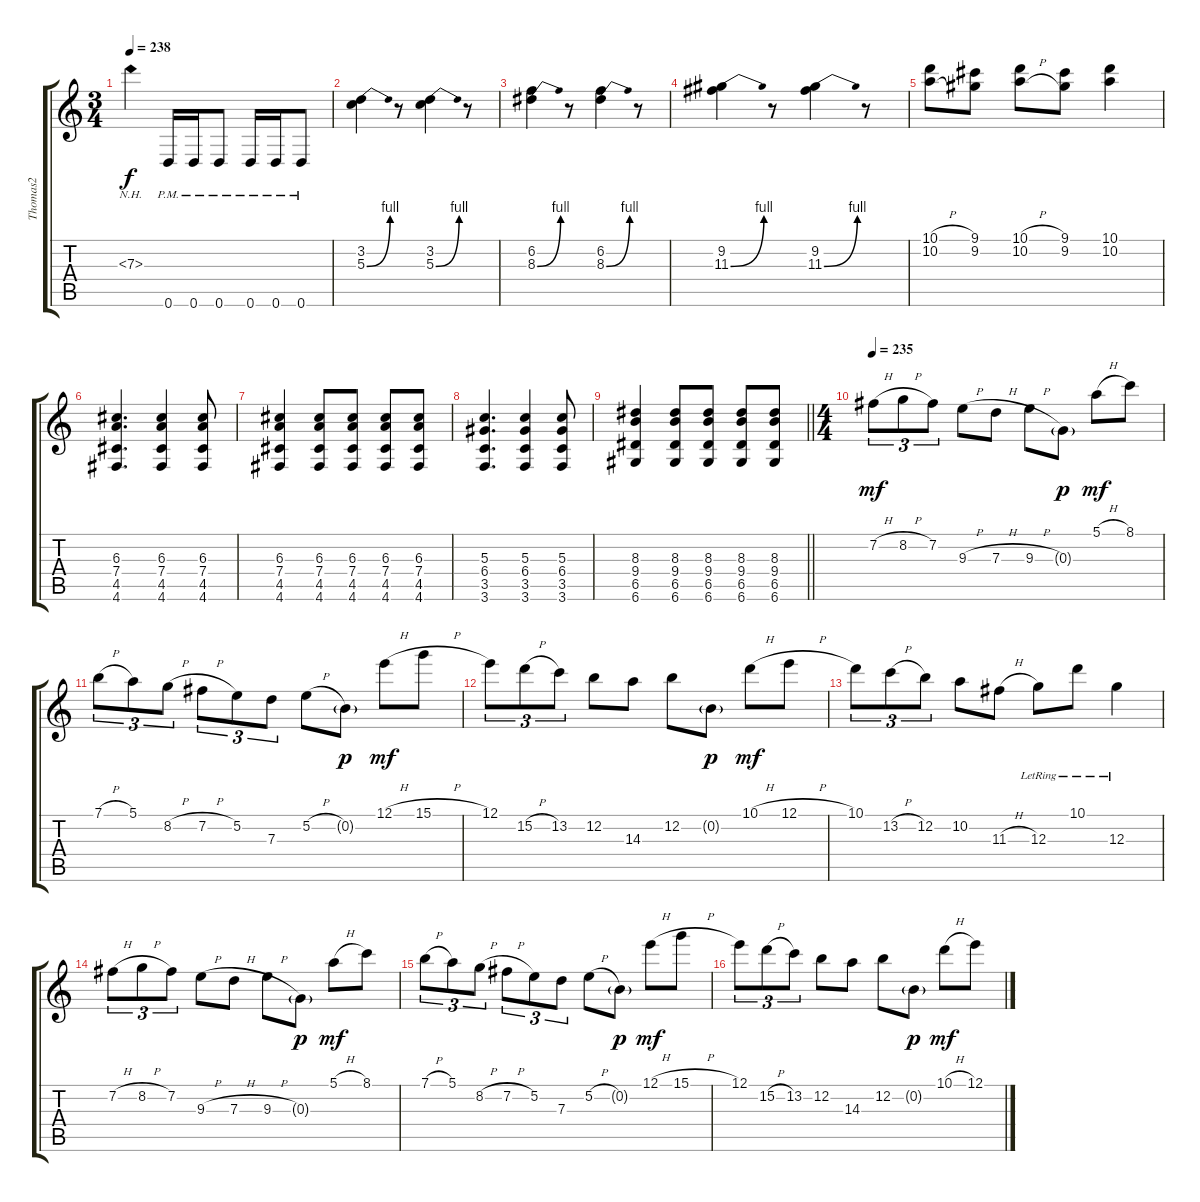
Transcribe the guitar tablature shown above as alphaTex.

\track ("Thomas2" "Thomas2") {instrument overdrivenguitar}
\staff {score tabs}
\tuning (E4 B3 G3 D3 A2 D2) {hide}
\ts (3 4)
\tempo 238
\clef g2
\ks c
7.3{nh}.4{dy f} 0.6{pm}.16 0.6{pm}.16 0.6{pm}.8 0.6{pm}.16 0.6{pm}.16 0.6{pm}.8 |
(3.2 5.3{be (bend 0 0 60 4)}).4 r.8 (3.2 5.3{be (bend 0 0 60 4)}).4 r.8 |
(6.2 8.3{be (bend 0 0 60 4)}).4 r.8 (6.2 8.3{be (bend 0 0 60 4)}).4 r.8 |
(9.2 11.3{be (bend 0 0 60 4)}).4 r.8 (9.2 11.3{be (bend 0 0 60 4)}).4 r.8 |
(10.1{h} 10.2{h}).8 (9.1 9.2).8 (10.1{h} 10.2{h}).8 (9.1 9.2).8 (10.1 10.2).4 |
(6.3 7.4 4.5 4.6).4{d} (6.3 7.4 4.5 4.6).4 (6.3 7.4 4.5 4.6).8 |
(6.3 7.4 4.5 4.6).4 (6.3 7.4 4.5 4.6).8 (6.3 7.4 4.5 4.6).8 (6.3 7.4 4.5 4.6).8 (6.3 7.4 4.5 4.6).8 |
(5.3 6.4 3.5 3.6).4{d} (5.3 6.4 3.5 3.6).4 (5.3 6.4 3.5 3.6).8 |
\barLineRight lightlight
(8.3 9.4 6.5 6.6).4 (8.3 9.4 6.5 6.6).8 (8.3 9.4 6.5 6.6).8 (8.3 9.4 6.5 6.6).8 (8.3 9.4 6.5 6.6).8 |
\ts (4 4)
\tempo 235
7.2{h}.8{tu (3 2) dy mf} 8.2{h}.8{tu (3 2)} 7.2.8{tu (3 2)} 9.3{h}.8 7.3{h}.8 9.3{h}.8 0.3{g}.8{dy p} 5.1{h}.8{dy mf} 8.1.8 |
7.1{h}.8{tu (3 2)} 5.1.8{tu (3 2)} 8.2{h}.8{tu (3 2)} 7.2{h}.8{tu (3 2)} 5.2.8{tu (3 2)} 7.3.8{tu (3 2)} 5.2{h}.8 0.2{g}.8{dy p} 12.1{h}.8{dy mf} 15.1{h}.8 |
12.1.8{tu (3 2)} 15.2{h}.8{tu (3 2)} 13.2.8{tu (3 2)} 12.2.8 14.3.8 12.2.8 0.2{g}.8{dy p} 10.1{h}.8{dy mf} 12.1{h}.8 |
10.1.8{tu (3 2)} 13.2{h}.8{tu (3 2)} 12.2.8{tu (3 2)} 10.2.8 11.3{h}.8 12.3{lr}.8 10.1{lr}.8 12.3{lr}.4 |
7.2{h}.8{tu (3 2)} 8.2{h}.8{tu (3 2)} 7.2.8{tu (3 2)} 9.3{h}.8 7.3{h}.8 9.3{h}.8 0.3{g}.8{dy p} 5.1{h}.8{dy mf} 8.1.8 |
7.1{h}.8{tu (3 2)} 5.1.8{tu (3 2)} 8.2{h}.8{tu (3 2)} 7.2{h}.8{tu (3 2)} 5.2.8{tu (3 2)} 7.3.8{tu (3 2)} 5.2{h}.8 0.2{g}.8{dy p} 12.1{h}.8{dy mf} 15.1{h}.8 |
12.1.8{tu (3 2)} 15.2{h}.8{tu (3 2)} 13.2.8{tu (3 2)} 12.2.8 14.3.8 12.2.8 0.2{g}.8{dy p} 10.1{h}.8{dy mf} 12.1{h}.8
